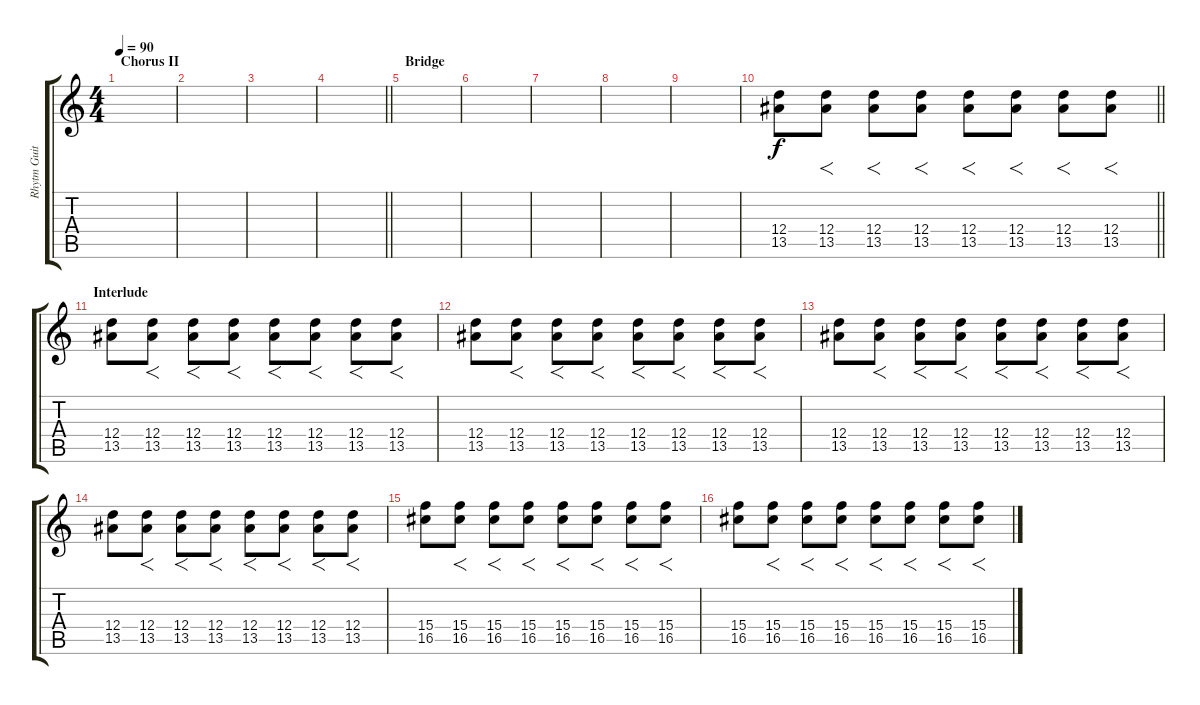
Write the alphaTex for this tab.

\track ("Rhytm Guitar" "Rhytm Guit") {instrument distortionguitar}
\staff {score tabs}
\tuning (E4 B3 G3 D3 A2 E2) {hide}
\ts (4 4)
\section ("" "Chorus II")
\tempo 90
\clef g2
\ks c
|
|
|
\barLineRight lightlight
|
\section ("" "Bridge")
|
|
|
|
|
\barLineRight lightlight
(12.4 13.5).8 (12.4 13.5).8{f} (12.4 13.5).8{f} (12.4 13.5).8{f} (12.4 13.5).8{f} (12.4 13.5).8{f} (12.4 13.5).8{f} (12.4 13.5).8{f} |
\section ("" "Interlude")
(12.4 13.5).8 (12.4 13.5).8{f} (12.4 13.5).8{f} (12.4 13.5).8{f} (12.4 13.5).8{f} (12.4 13.5).8{f} (12.4 13.5).8{f} (12.4 13.5).8{f} |
(12.4 13.5).8 (12.4 13.5).8{f} (12.4 13.5).8{f} (12.4 13.5).8{f} (12.4 13.5).8{f} (12.4 13.5).8{f} (12.4 13.5).8{f} (12.4 13.5).8{f} |
(12.4 13.5).8 (12.4 13.5).8{f} (12.4 13.5).8{f} (12.4 13.5).8{f} (12.4 13.5).8{f} (12.4 13.5).8{f} (12.4 13.5).8{f} (12.4 13.5).8{f} |
(12.4 13.5).8 (12.4 13.5).8{f} (12.4 13.5).8{f} (12.4 13.5).8{f} (12.4 13.5).8{f} (12.4 13.5).8{f} (12.4 13.5).8{f} (12.4 13.5).8{f} |
(15.4 16.5).8 (15.4 16.5).8{f} (15.4 16.5).8{f} (15.4 16.5).8{f} (15.4 16.5).8{f} (15.4 16.5).8{f} (15.4 16.5).8{f} (15.4 16.5).8{f} |
(15.4 16.5).8 (15.4 16.5).8{f} (15.4 16.5).8{f} (15.4 16.5).8{f} (15.4 16.5).8{f} (15.4 16.5).8{f} (15.4 16.5).8{f} (15.4 16.5).8{f}
